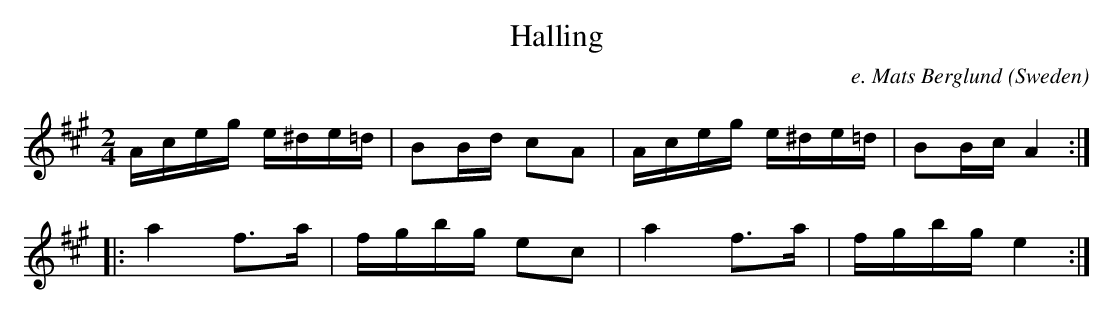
X:1
T:Halling
C:e. Mats Berglund
M:2/4
O:Sweden
K:A major
Aceg e^de=d|B2Bd c2A2|Aceg e^de=d|B2Bc A4:|
|:a4 f3a|fgbg e2c2|a4 f3a|fgbg e4:|
